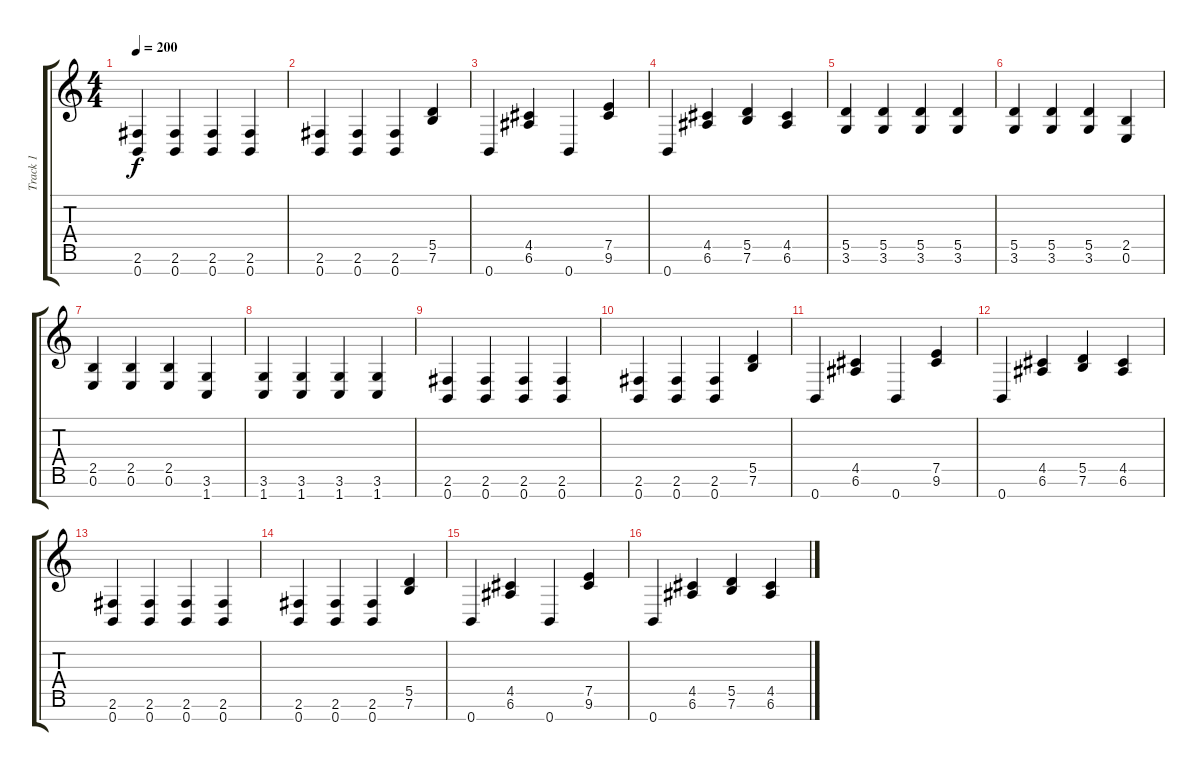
\track ("Track 1" "Track 1") {instrument distortionguitar}
\staff {score tabs}
\tuning (E4 B3 G3 D3 A2 E2 B1) {hide}
\ts (4 4)
\tempo 200
\clef g2
\ks c
(2.6 0.7).4{dy f} (2.6 0.7).4 (2.6 0.7).4 (2.6 0.7).4 |
(2.6 0.7).4 (2.6 0.7).4 (2.6 0.7).4 (5.5 7.6).4 |
0.7.4 (4.5 6.6).4 0.7.4 (7.5 9.6).4 |
0.7.4 (4.5 6.6).4 (5.5 7.6).4 (4.5 6.6).4 |
(5.5 3.6).4 (5.5 3.6).4 (5.5 3.6).4 (5.5 3.6).4 |
(5.5 3.6).4 (5.5 3.6).4 (5.5 3.6).4 (2.5 0.6).4 |
(2.5 0.6).4 (2.5 0.6).4 (2.5 0.6).4 (3.6 1.7).4 |
(3.6 1.7).4 (3.6 1.7).4 (3.6 1.7).4 (3.6 1.7).4 |
(2.6 0.7).4{instrument distortionguitar} (2.6 0.7).4 (2.6 0.7).4 (2.6 0.7).4 |
(2.6 0.7).4 (2.6 0.7).4 (2.6 0.7).4 (5.5 7.6).4 |
0.7.4 (4.5 6.6).4 0.7.4 (7.5 9.6).4 |
0.7.4 (4.5 6.6).4 (5.5 7.6).4 (4.5 6.6).4 |
(2.6 0.7).4 (2.6 0.7).4 (2.6 0.7).4 (2.6 0.7).4 |
(2.6 0.7).4 (2.6 0.7).4 (2.6 0.7).4 (5.5 7.6).4 |
0.7.4 (4.5 6.6).4 0.7.4 (7.5 9.6).4 |
0.7.4 (4.5 6.6).4 (5.5 7.6).4 (4.5 6.6).4
